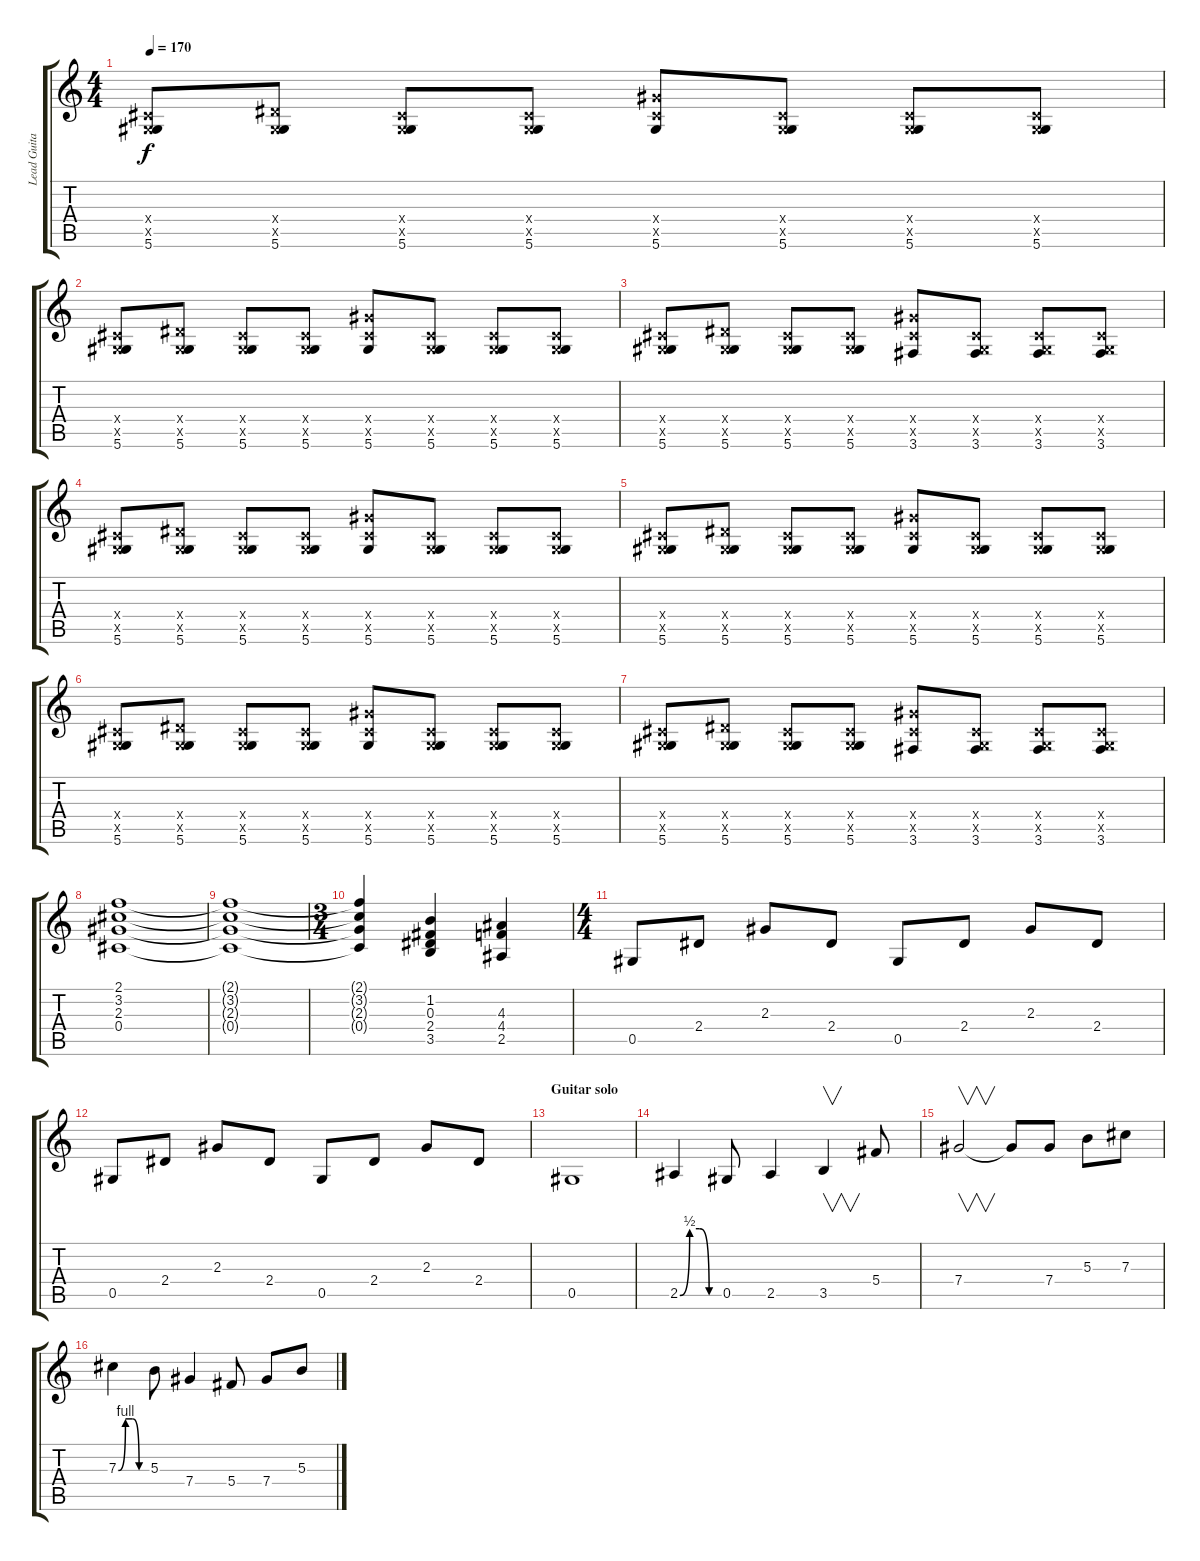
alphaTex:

\track ("Lead Guitar - Joni" "Lead Guita") {instrument overdrivenguitar}
\staff {score tabs}
\tuning (Eb4 Bb3 Gb3 Db3 Ab2 Eb2) {hide}
\ts (4 4)
\tempo 170
\clef g2
\ks c
(0.4{x} 0.5{x} 5.6).8{dy f} (2.4{x} 0.5{x} 5.6).8 (0.4{x} 0.5{x} 5.6).8 (0.4{x} 0.5{x} 5.6).8 (7.4{x} 5.5{x} 5.6).8 (0.4{x} 0.5{x} 5.6).8 (0.4{x} 0.5{x} 5.6).8 (0.4{x} 0.5{x} 5.6).8 |
(0.4{x} 0.5{x} 5.6).8 (2.4{x} 0.5{x} 5.6).8 (0.4{x} 0.5{x} 5.6).8 (0.4{x} 0.5{x} 5.6).8 (7.4{x} 5.5{x} 5.6).8 (0.4{x} 0.5{x} 5.6).8 (0.4{x} 0.5{x} 5.6).8 (0.4{x} 0.5{x} 5.6).8 |
(0.4{x} 0.5{x} 5.6).8 (2.4{x} 0.5{x} 5.6).8 (0.4{x} 0.5{x} 5.6).8 (0.4{x} 0.5{x} 5.6).8 (7.4{x} 5.5{x} 3.6).8 (0.4{x} 0.5{x} 3.6).8 (0.4{x} 0.5{x} 3.6).8 (0.4{x} 0.5{x} 3.6).8 |
(0.4{x} 0.5{x} 5.6).8 (2.4{x} 0.5{x} 5.6).8 (0.4{x} 0.5{x} 5.6).8 (0.4{x} 0.5{x} 5.6).8 (7.4{x} 5.5{x} 5.6).8 (0.4{x} 0.5{x} 5.6).8 (0.4{x} 0.5{x} 5.6).8 (0.4{x} 0.5{x} 5.6).8 |
(0.4{x} 0.5{x} 5.6).8 (2.4{x} 0.5{x} 5.6).8 (0.4{x} 0.5{x} 5.6).8 (0.4{x} 0.5{x} 5.6).8 (7.4{x} 5.5{x} 5.6).8 (0.4{x} 0.5{x} 5.6).8 (0.4{x} 0.5{x} 5.6).8 (0.4{x} 0.5{x} 5.6).8 |
(0.4{x} 0.5{x} 5.6).8 (2.4{x} 0.5{x} 5.6).8 (0.4{x} 0.5{x} 5.6).8 (0.4{x} 0.5{x} 5.6).8 (7.4{x} 5.5{x} 5.6).8 (0.4{x} 0.5{x} 5.6).8 (0.4{x} 0.5{x} 5.6).8 (0.4{x} 0.5{x} 5.6).8 |
(0.4{x} 0.5{x} 5.6).8 (2.4{x} 0.5{x} 5.6).8 (0.4{x} 0.5{x} 5.6).8 (0.4{x} 0.5{x} 5.6).8 (7.4{x} 5.5{x} 3.6).8 (0.4{x} 0.5{x} 3.6).8 (0.4{x} 0.5{x} 3.6).8 (0.4{x} 0.5{x} 3.6).8 |
(2.1 3.2 2.3 0.4).1 |
(2.1{t} 3.2{t} 2.3{t} 0.4{t}).1 |
\ts (3 4)
(2.1{t} 3.2{t} 2.3{t} 0.4{t}).4 (1.2 0.3 2.4 3.5).4 (4.3 4.4 2.5).4 |
\ts (4 4)
0.5.8 2.4.8 2.3.8 2.4.8 0.5.8 2.4.8 2.3.8 2.4.8 |
0.5.8 2.4.8 2.3.8 2.4.8 0.5.8 2.4.8 2.3.8 2.4.8 |
\section ("" "Guitar solo")
0.5.1{volume 16} |
2.5{be (custom 0 0 15 2 30 2 45 0 60 0)}.4 0.5.8 2.5.4 3.5.4{v} 5.4.8 |
7.4.2{v} 7.4{t}.8 7.4.8 5.3.8 7.3.8 |
7.3{be (custom 0 0 15 4 30 4 44 0 60 0)}.4 5.3.8 7.4.4 5.4.8 7.4.8 5.3.8
